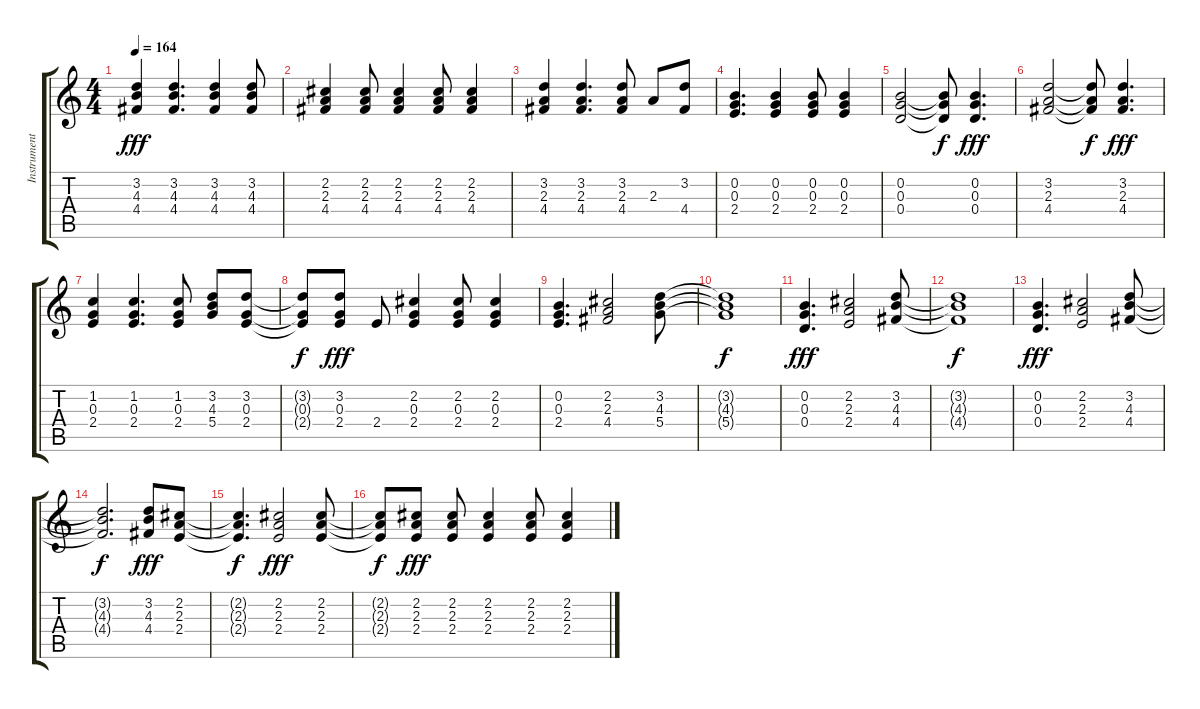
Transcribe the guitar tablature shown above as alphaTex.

\track ("Instrument4" "Instrument") {instrument electricguitarmuted}
\staff {score tabs}
\tuning (E4 B3 G3 D3 A2 E2) {hide}
\ts (4 4)
\tempo 164
\clef g2
\ks c
(3.2 4.3 4.4).4{dy fff} (3.2 4.3 4.4).4{d} (3.2 4.3 4.4).4 (3.2 4.3 4.4).8 |
(2.2 2.3 4.4).4 (2.2 2.3 4.4).8 (2.2 2.3 4.4).4 (2.2 2.3 4.4).8 (2.2 2.3 4.4).4 |
(3.2 2.3 4.4).4 (3.2 2.3 4.4).4{d} (3.2 2.3 4.4).8 2.3.8 (3.2 4.4).8 |
(0.2 0.3 2.4).4{d} (0.2 0.3 2.4).4 (0.2 0.3 2.4).8 (0.2 0.3 2.4).4 |
(0.2 0.3 0.4).2 (0.2{t} 0.3{t} 0.4{t}).8{dy f} (0.2 0.3 0.4).4{d dy fff} |
(3.2 2.3 4.4).2 (3.2{t} 2.3{t} 4.4{t}).8{dy f} (3.2 2.3 4.4).4{d dy fff} |
(1.2 0.3 2.4).4 (1.2 0.3 2.4).4{d} (1.2 0.3 2.4).8 (3.2 4.3 5.4).8 (3.2 0.3 2.4).8 |
(3.2{t} 0.3{t} 2.4{t}).8{dy f} (3.2 0.3 2.4).8{dy fff} 2.4.8 (2.2 0.3 2.4).4 (2.2 0.3 2.4).8 (2.2 0.3 2.4).4 |
(0.2 0.3 2.4).4{d} (2.2 2.3 4.4).2 (3.2 4.3 5.4).8 |
(3.2{t} 4.3{t} 5.4{t}).1{dy f} |
(0.2 0.3 0.4).4{d dy fff} (2.2 2.3 2.4).2 (3.2 4.3 4.4).8 |
(3.2{t} 4.3{t} 4.4{t}).1{dy f} |
(0.2 0.3 0.4).4{d dy fff} (2.2 2.3 2.4).2 (3.2 4.3 4.4).8 |
(3.2{t} 4.3{t} 4.4{t}).2{d dy f} (3.2 4.3 4.4).8{dy fff} (2.2 2.3 2.4).8 |
(2.2{t} 2.3{t} 2.4{t}).4{d dy f} (2.2 2.3 2.4).2{dy fff} (2.2 2.3 2.4).8 |
(2.2{t} 2.3{t} 2.4{t}).8{dy f} (2.2 2.3 2.4).8{dy fff} (2.2 2.3 2.4).8 (2.2 2.3 2.4).4 (2.2 2.3 2.4).8 (2.2 2.3 2.4).4
